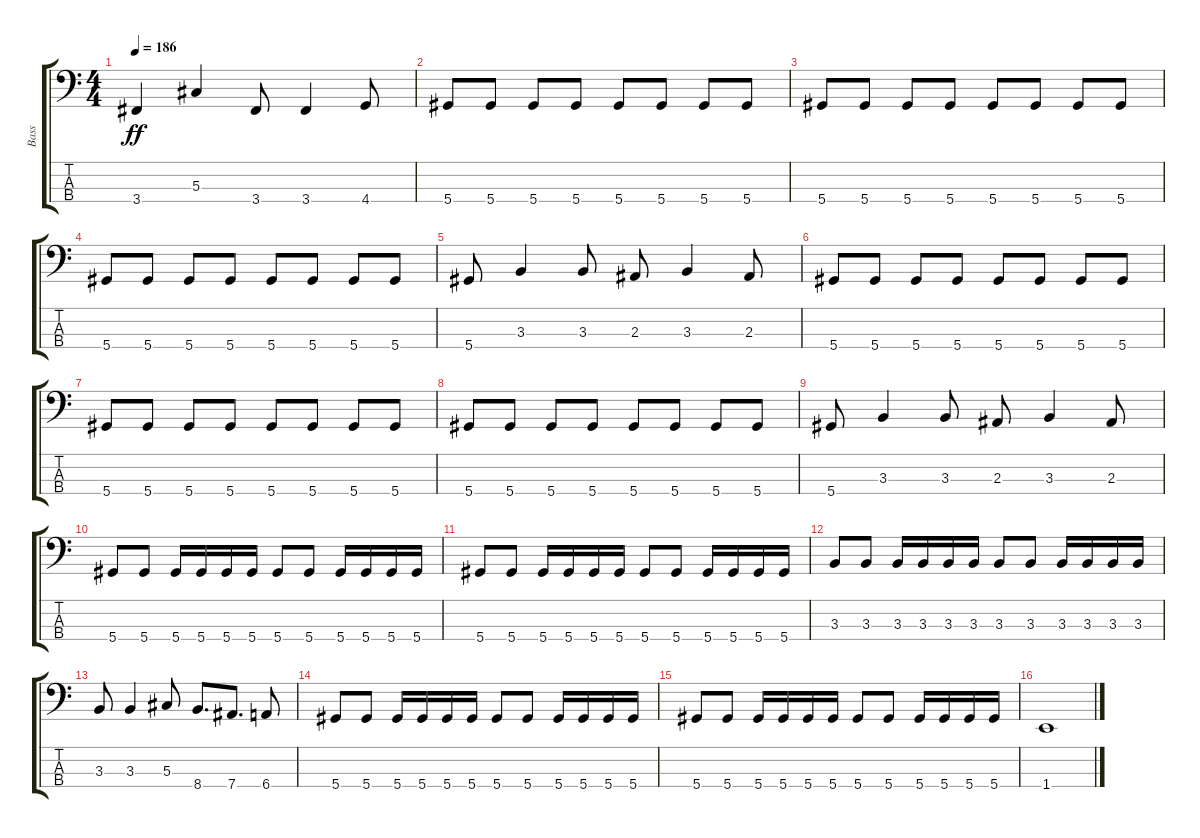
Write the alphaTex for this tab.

\track ("Bass" "Bass") {instrument electricbassfinger}
\staff {score tabs}
\tuning (Gb2 Db2 Ab1 Eb1) {hide}
\ts (4 4)
\tempo 186
\clef f4
\ks c
3.4.4{dy ff} 5.3.4 3.4.8 3.4.4 4.4.8 |
5.4.8 5.4.8 5.4.8 5.4.8 5.4.8 5.4.8 5.4.8 5.4.8 |
5.4.8 5.4.8 5.4.8 5.4.8 5.4.8 5.4.8 5.4.8 5.4.8 |
5.4.8 5.4.8 5.4.8 5.4.8 5.4.8 5.4.8 5.4.8 5.4.8 |
5.4.8 3.3.4 3.3.8 2.3.8 3.3.4 2.3.8 |
5.4.8 5.4.8 5.4.8 5.4.8 5.4.8 5.4.8 5.4.8 5.4.8 |
5.4.8 5.4.8 5.4.8 5.4.8 5.4.8 5.4.8 5.4.8 5.4.8 |
5.4.8 5.4.8 5.4.8 5.4.8 5.4.8 5.4.8 5.4.8 5.4.8 |
5.4.8 3.3.4 3.3.8 2.3.8 3.3.4 2.3.8 |
5.4.8 5.4.8 5.4.16 5.4.16 5.4.16 5.4.16 5.4.8 5.4.8 5.4.16 5.4.16 5.4.16 5.4.16 |
5.4.8 5.4.8 5.4.16 5.4.16 5.4.16 5.4.16 5.4.8 5.4.8 5.4.16 5.4.16 5.4.16 5.4.16 |
3.3.8 3.3.8 3.3.16 3.3.16 3.3.16 3.3.16 3.3.8 3.3.8 3.3.16 3.3.16 3.3.16 3.3.16 |
3.3.8 3.3.4 5.3.8 8.4.8{d} 7.4.8{d} 6.4.8 |
5.4.8 5.4.8 5.4.16 5.4.16 5.4.16 5.4.16 5.4.8 5.4.8 5.4.16 5.4.16 5.4.16 5.4.16 |
5.4.8 5.4.8 5.4.16 5.4.16 5.4.16 5.4.16 5.4.8 5.4.8 5.4.16 5.4.16 5.4.16 5.4.16 |
1.4.1
